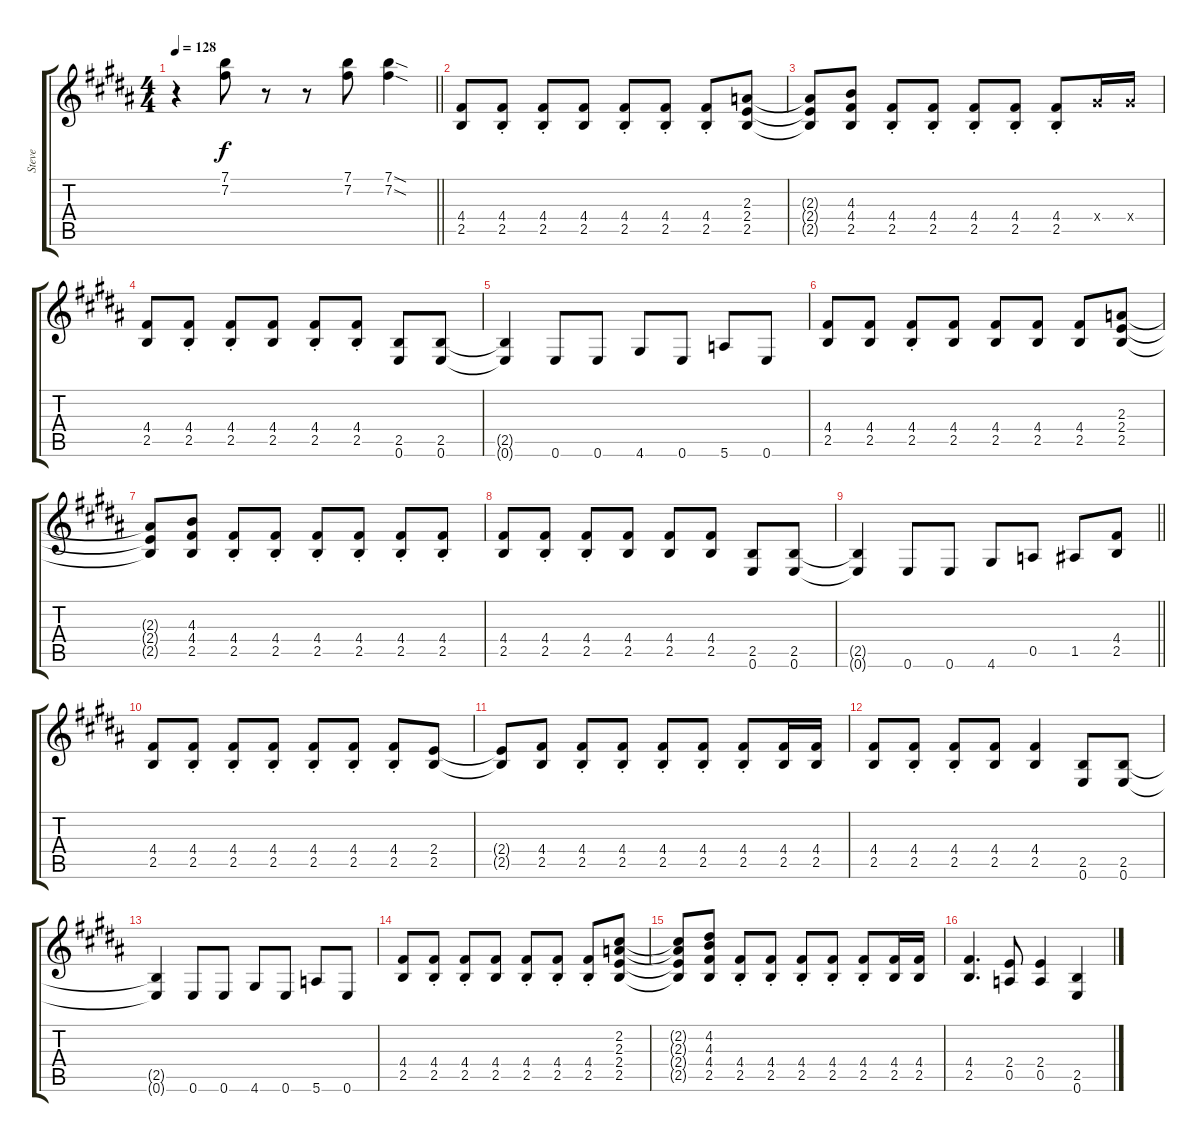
\track ("Steve" "Steve") {instrument distortionguitar}
\staff {score tabs}
\tuning (E4 B3 G3 D3 A2 E2) {hide}
\ts (4 4)
\tempo 128
\clef g2
\barLineRight lightlight
\ks b
r.4{dy f} (7.1 7.2).8 r.8 r.8 (7.1 7.2).8 (7.1{sod} 7.2{sod}).4 |
(4.4 2.5).8 (4.4{st} 2.5{st}).8 (4.4{st} 2.5{st}).8 (4.4 2.5).8 (4.4{st} 2.5{st}).8 (4.4{st} 2.5{st}).8 (4.4{st} 2.5{st}).8 (2.3 2.4 2.5).8 |
(2.3{t} 2.4{t} 2.5{t}).8 (4.3 4.4 2.5).8 (4.4{st} 2.5{st}).8 (4.4{st} 2.5{st}).8 (4.4{st} 2.5{st}).8 (4.4{st} 2.5{st}).8 (4.4{st} 2.5{st}).8 6.4{x}.16 6.4{x}.16 |
(4.4 2.5).8 (4.4{st} 2.5{st}).8 (4.4{st} 2.5{st}).8 (4.4 2.5).8 (4.4{st} 2.5{st}).8 (4.4{st} 2.5{st}).8 (2.5 0.6).8 (2.5 0.6).8 |
(2.5{t} 0.6{t}).4 0.6.8 0.6.8 4.6.8 0.6.8 5.6.8 0.6.8 |
(4.4 2.5).8 (4.4 2.5).8 (4.4{st} 2.5{st}).8 (4.4 2.5).8 (4.4 2.5).8 (4.4 2.5).8 (4.4 2.5).8 (2.3 2.4 2.5).8 |
(2.3{t} 2.4{t} 2.5{t}).8 (4.3 4.4 2.5).8 (4.4{st} 2.5{st}).8 (4.4{st} 2.5{st}).8 (4.4{st} 2.5{st}).8 (4.4{st} 2.5{st}).8 (4.4{st} 2.5{st}).8 (4.4{st} 2.5{st}).8 |
(4.4 2.5).8 (4.4{st} 2.5{st}).8 (4.4{st} 2.5{st}).8 (4.4 2.5).8 (4.4 2.5).8 (4.4 2.5).8 (2.5 0.6).8 (2.5 0.6).8 |
\barLineRight lightlight
(2.5{t} 0.6{t}).4 0.6.8 0.6.8 4.6.8 0.5.8 1.5.8 (4.4 2.5).8 |
(4.4 2.5).8 (4.4{st} 2.5{st}).8 (4.4{st} 2.5{st}).8 (4.4{st} 2.5{st}).8 (4.4{st} 2.5{st}).8 (4.4{st} 2.5{st}).8 (4.4{st} 2.5{st}).8 (2.4 2.5).8 |
(2.4{t} 2.5{t}).8 (4.4 2.5).8 (4.4{st} 2.5{st}).8 (4.4{st} 2.5{st}).8 (4.4{st} 2.5{st}).8 (4.4{st} 2.5{st}).8 (4.4{st} 2.5{st}).8 (4.4 2.5).16 (4.4 2.5).16 |
(4.4 2.5).8 (4.4{st} 2.5{st}).8 (4.4{st} 2.5{st}).8 (4.4 2.5).8 (4.4 2.5).4 (2.5 0.6).8 (2.5 0.6).8 |
(2.5{t} 0.6{t}).4 0.6.8 0.6.8 4.6.8 0.6.8 5.6.8 0.6.8 |
(4.4 2.5).8 (4.4{st} 2.5{st}).8 (4.4{st} 2.5{st}).8 (4.4 2.5).8 (4.4{st} 2.5{st}).8 (4.4{st} 2.5{st}).8 (4.4{st} 2.5{st}).8 (2.2 2.3 2.4 2.5).8 |
(2.2{t} 2.3{t} 2.4{t} 2.5{t}).8 (4.2 4.3 4.4 2.5).8 (4.4{st} 2.5{st}).8 (4.4{st} 2.5{st}).8 (4.4{st} 2.5{st}).8 (4.4{st} 2.5{st}).8 (4.4{st} 2.5{st}).8 (4.4 2.5).16 (4.4 2.5).16 |
(4.4 2.5).4{d} (2.4 0.5).8 (2.4 0.5).4 (2.5 0.6).4
